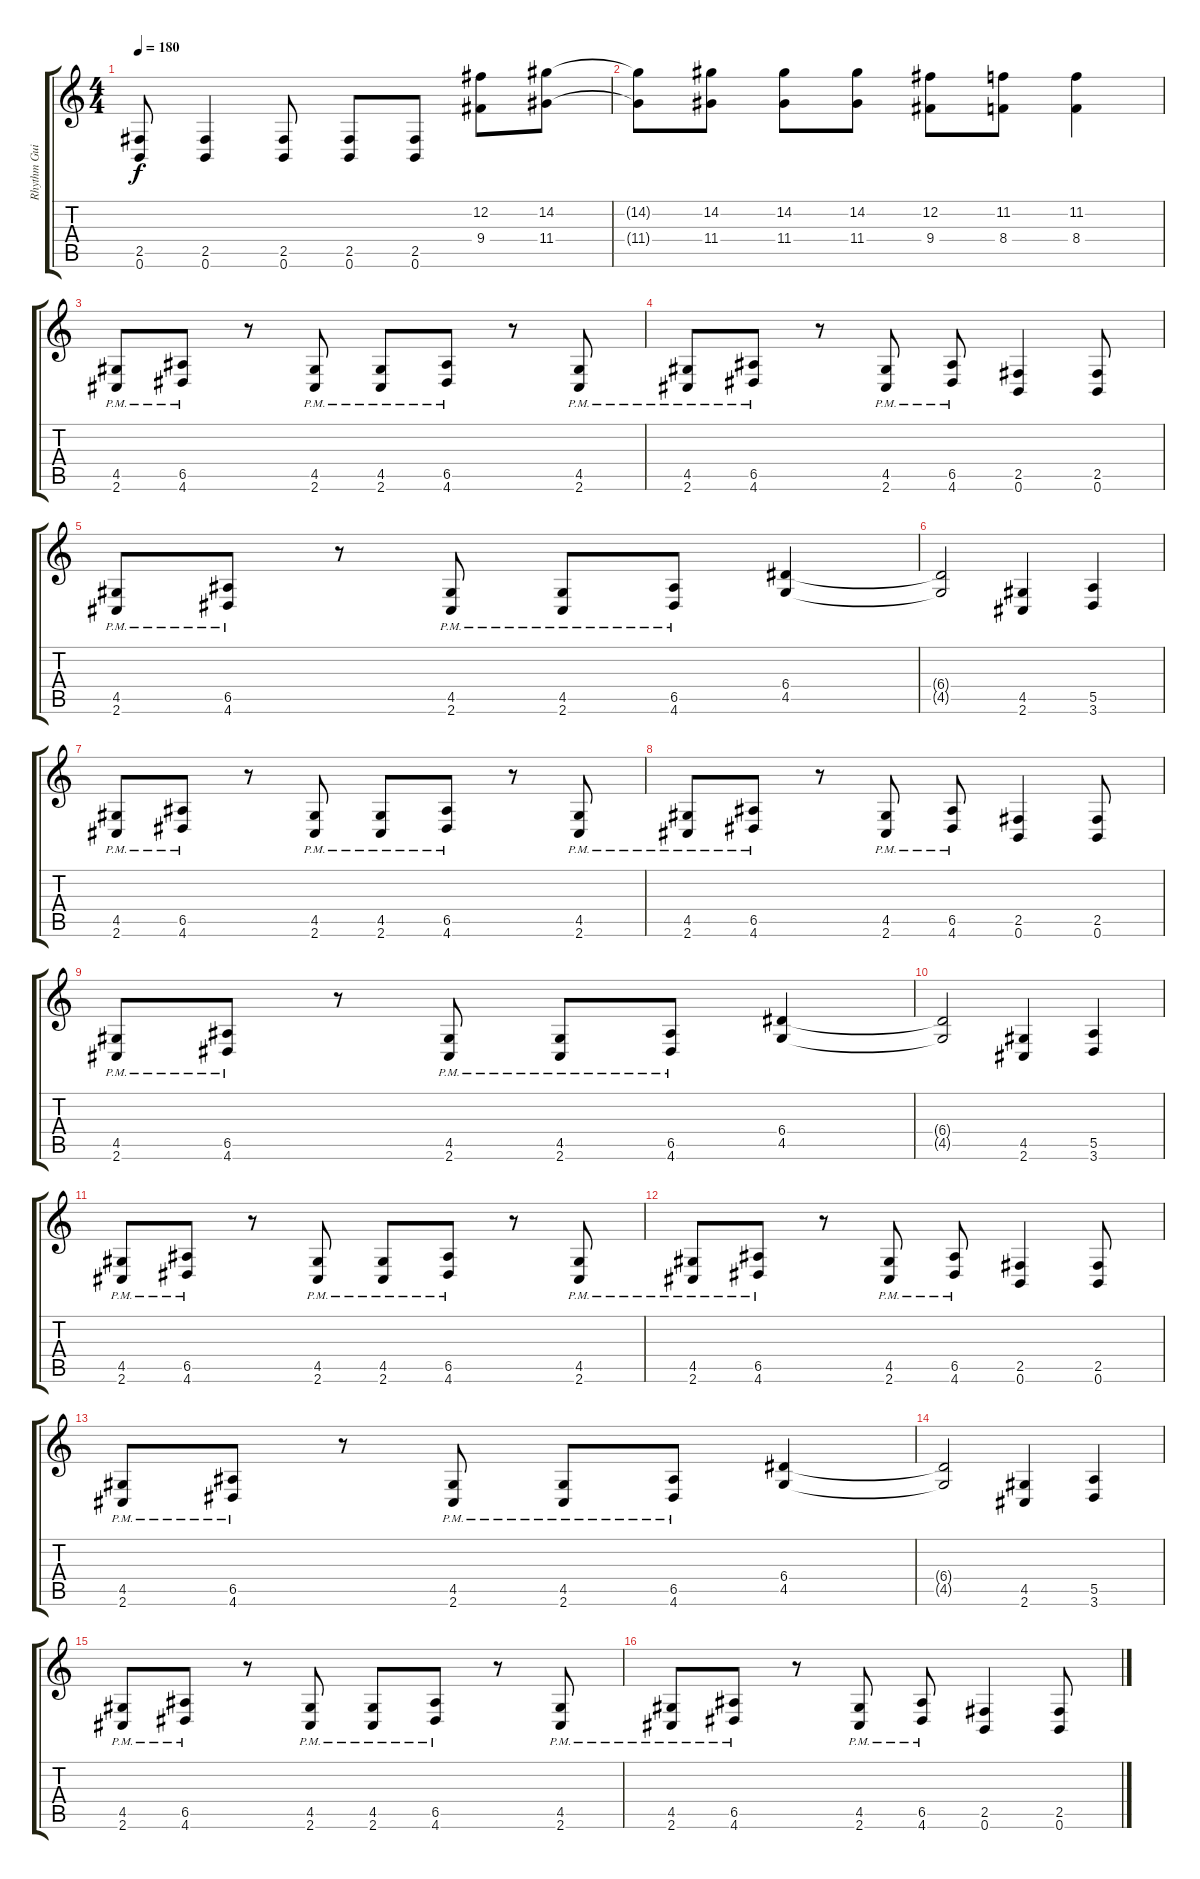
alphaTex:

\track ("Rhythm Guitar" "Rhythm Gui") {instrument distortionguitar}
\staff {score tabs}
\tuning (B3 Gb3 D3 A2 E2 B1) {hide}
\ts (4 4)
\tempo 180
\clef g2
\ks c
(2.5 0.6).8{dy f} (2.5 0.6).4 (2.5 0.6).8 (2.5 0.6).8 (2.5 0.6).8 (12.2 9.4).8 (14.2 11.4).8 |
(14.2{t} 11.4{t}).8 (14.2 11.4).8 (14.2 11.4).8 (14.2 11.4).8 (12.2 9.4).8 (11.2 8.4).8 (11.2 8.4).4 |
(4.5{pm} 2.6{pm}).8 (6.5{pm} 4.6{pm}).8 r.8 (4.5{pm} 2.6{pm}).8 (4.5{pm} 2.6{pm}).8 (6.5{pm} 4.6{pm}).8 r.8 (4.5{pm} 2.6{pm}).8 |
(4.5{pm} 2.6{pm}).8 (6.5{pm} 4.6{pm}).8 r.8 (4.5{pm} 2.6{pm}).8 (6.5{pm} 4.6{pm}).8 (2.5 0.6).4 (2.5 0.6).8 |
(4.5{pm} 2.6{pm}).8 (6.5{pm} 4.6{pm}).8 r.8 (4.5{pm} 2.6{pm}).8 (4.5{pm} 2.6{pm}).8 (6.5{pm} 4.6{pm}).8 (6.4 4.5).4 |
(6.4{t} 4.5{t}).2 (4.5 2.6).4 (5.5 3.6).4 |
(4.5{pm} 2.6{pm}).8 (6.5{pm} 4.6{pm}).8 r.8 (4.5{pm} 2.6{pm}).8 (4.5{pm} 2.6{pm}).8 (6.5{pm} 4.6{pm}).8 r.8 (4.5{pm} 2.6{pm}).8 |
(4.5{pm} 2.6{pm}).8 (6.5{pm} 4.6{pm}).8 r.8 (4.5{pm} 2.6{pm}).8 (6.5{pm} 4.6{pm}).8 (2.5 0.6).4 (2.5 0.6).8 |
(4.5{pm} 2.6{pm}).8 (6.5{pm} 4.6{pm}).8 r.8 (4.5{pm} 2.6{pm}).8 (4.5{pm} 2.6{pm}).8 (6.5{pm} 4.6{pm}).8 (6.4 4.5).4 |
(6.4{t} 4.5{t}).2 (4.5 2.6).4 (5.5 3.6).4 |
(4.5{pm} 2.6{pm}).8 (6.5{pm} 4.6{pm}).8 r.8 (4.5{pm} 2.6{pm}).8 (4.5{pm} 2.6{pm}).8 (6.5{pm} 4.6{pm}).8 r.8 (4.5{pm} 2.6{pm}).8 |
(4.5{pm} 2.6{pm}).8 (6.5{pm} 4.6{pm}).8 r.8 (4.5{pm} 2.6{pm}).8 (6.5{pm} 4.6{pm}).8 (2.5 0.6).4 (2.5 0.6).8 |
(4.5{pm} 2.6{pm}).8 (6.5{pm} 4.6{pm}).8 r.8 (4.5{pm} 2.6{pm}).8 (4.5{pm} 2.6{pm}).8 (6.5{pm} 4.6{pm}).8 (6.4 4.5).4 |
(6.4{t} 4.5{t}).2 (4.5 2.6).4 (5.5 3.6).4 |
(4.5{pm} 2.6{pm}).8 (6.5{pm} 4.6{pm}).8 r.8 (4.5{pm} 2.6{pm}).8 (4.5{pm} 2.6{pm}).8 (6.5{pm} 4.6{pm}).8 r.8 (4.5{pm} 2.6{pm}).8 |
(4.5{pm} 2.6{pm}).8 (6.5{pm} 4.6{pm}).8 r.8 (4.5{pm} 2.6{pm}).8 (6.5{pm} 4.6{pm}).8 (2.5 0.6).4 (2.5 0.6).8
